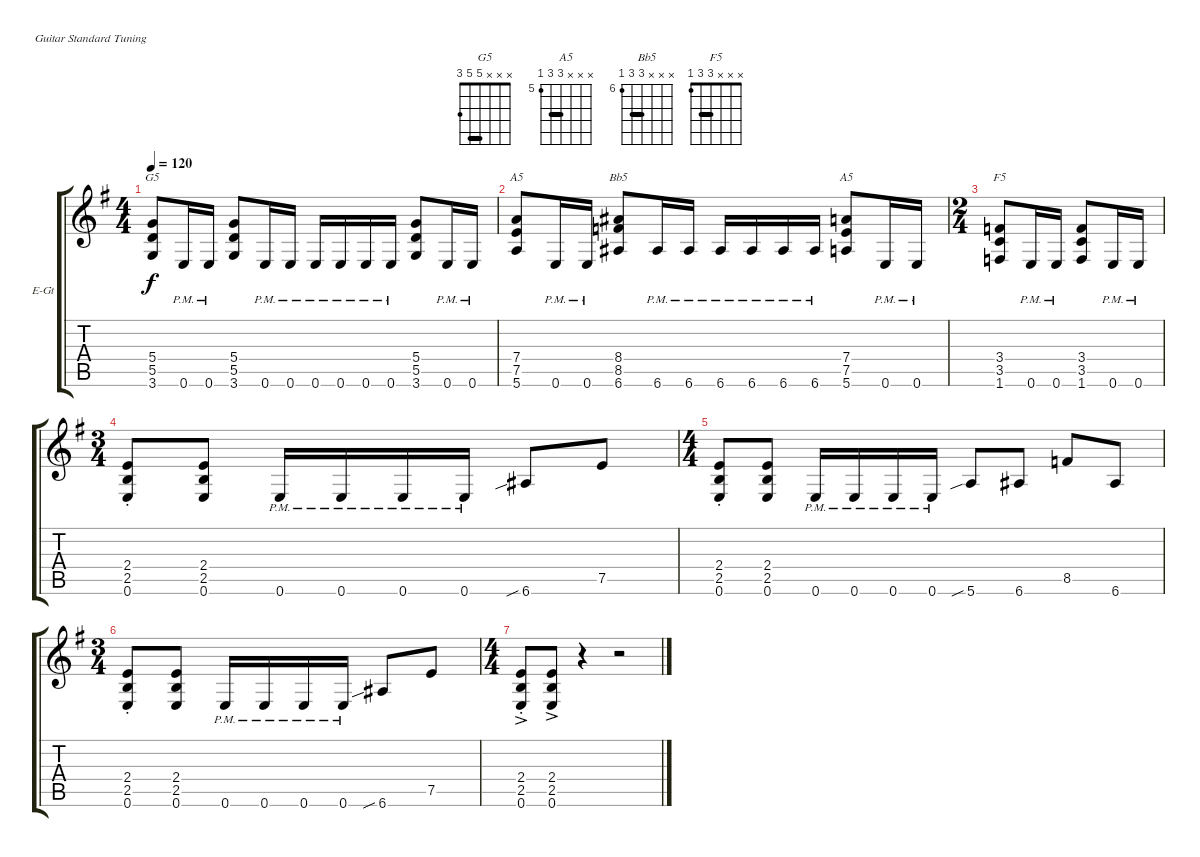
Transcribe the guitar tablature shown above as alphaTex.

\defaultSystemsLayout 4
\bracketExtendMode groupsimilarinstruments
\firstSystemTrackNameOrientation horizontal
\otherSystemsTrackNameOrientation horizontal
\track ("Guitar 1" "E-Gt") {instrument distortionguitar}
\staff {score tabs}
\tuning (E4 B3 G3 D3 A2 E2)
\chord ("G5" x x x 5 5 3) {barre 5}
\chord ("A5" x x x 7 7 5) {firstfret 5 barre 7}
\chord ("Bb5" x x x 8 8 6) {firstfret 6 barre 8}
\chord ("F5" x x x 3 3 1) {barre 3}
\ts (4 4)
\tempo 120
\clef g2
\ks g
(3.6 5.5 5.4).8{ch "G5" dy f} 0.6{pm}.16 0.6{pm}.16 (3.6 5.5 5.4).8 0.6{pm}.16 0.6{pm}.16 0.6{pm}.16 0.6{pm}.16 0.6{pm}.16 0.6{pm}.16 (3.6 5.5 5.4).8 0.6{pm}.16 0.6{pm}.16 |
(5.6 7.5 7.4).8{ch "A5"} 0.6{pm}.16 0.6{pm}.16 (6.6 8.5 8.4).8{ch "Bb5"} 6.6{pm}.16 6.6{pm}.16 6.6{pm}.16 6.6{pm}.16 6.6{pm}.16 6.6{pm}.16 (5.6 7.5 7.4).8{ch "A5"} 0.6{pm}.16 0.6{pm}.16 |
\ts (2 4)
(1.6 3.5 3.4).8{ch "F5"} 0.6{pm}.16 0.6{pm}.16 (1.6 3.5 3.4).8 0.6{pm}.16 0.6{pm}.16 |
\ts (3 4)
(0.6{st} 2.5{st} 2.4{st}).8 (0.6 2.5 2.4).8 0.6{pm}.16 0.6{pm}.16 0.6{pm}.16 0.6{pm}.16 6.6{sib}.8 7.5.8 |
\ts (4 4)
(0.6{st} 2.5{st} 2.4{st}).8 (0.6 2.5 2.4).8 0.6{pm}.16 0.6{pm}.16 0.6{pm}.16 0.6{pm}.16 5.6{sib}.8 6.6.8 8.5.8 6.6.8 |
\ts (3 4)
(0.6{st} 2.5{st} 2.4{st}).8 (0.6 2.5 2.4).8 0.6{pm}.16 0.6{pm}.16 0.6{pm}.16 0.6{pm}.16 6.6{sib}.8 7.5.8 |
\ts (4 4)
(0.6{ac st} 2.5{ac st} 2.4{ac st}).8 (0.6{ac} 2.5{ac} 2.4{ac}).8 r.4 r.2
